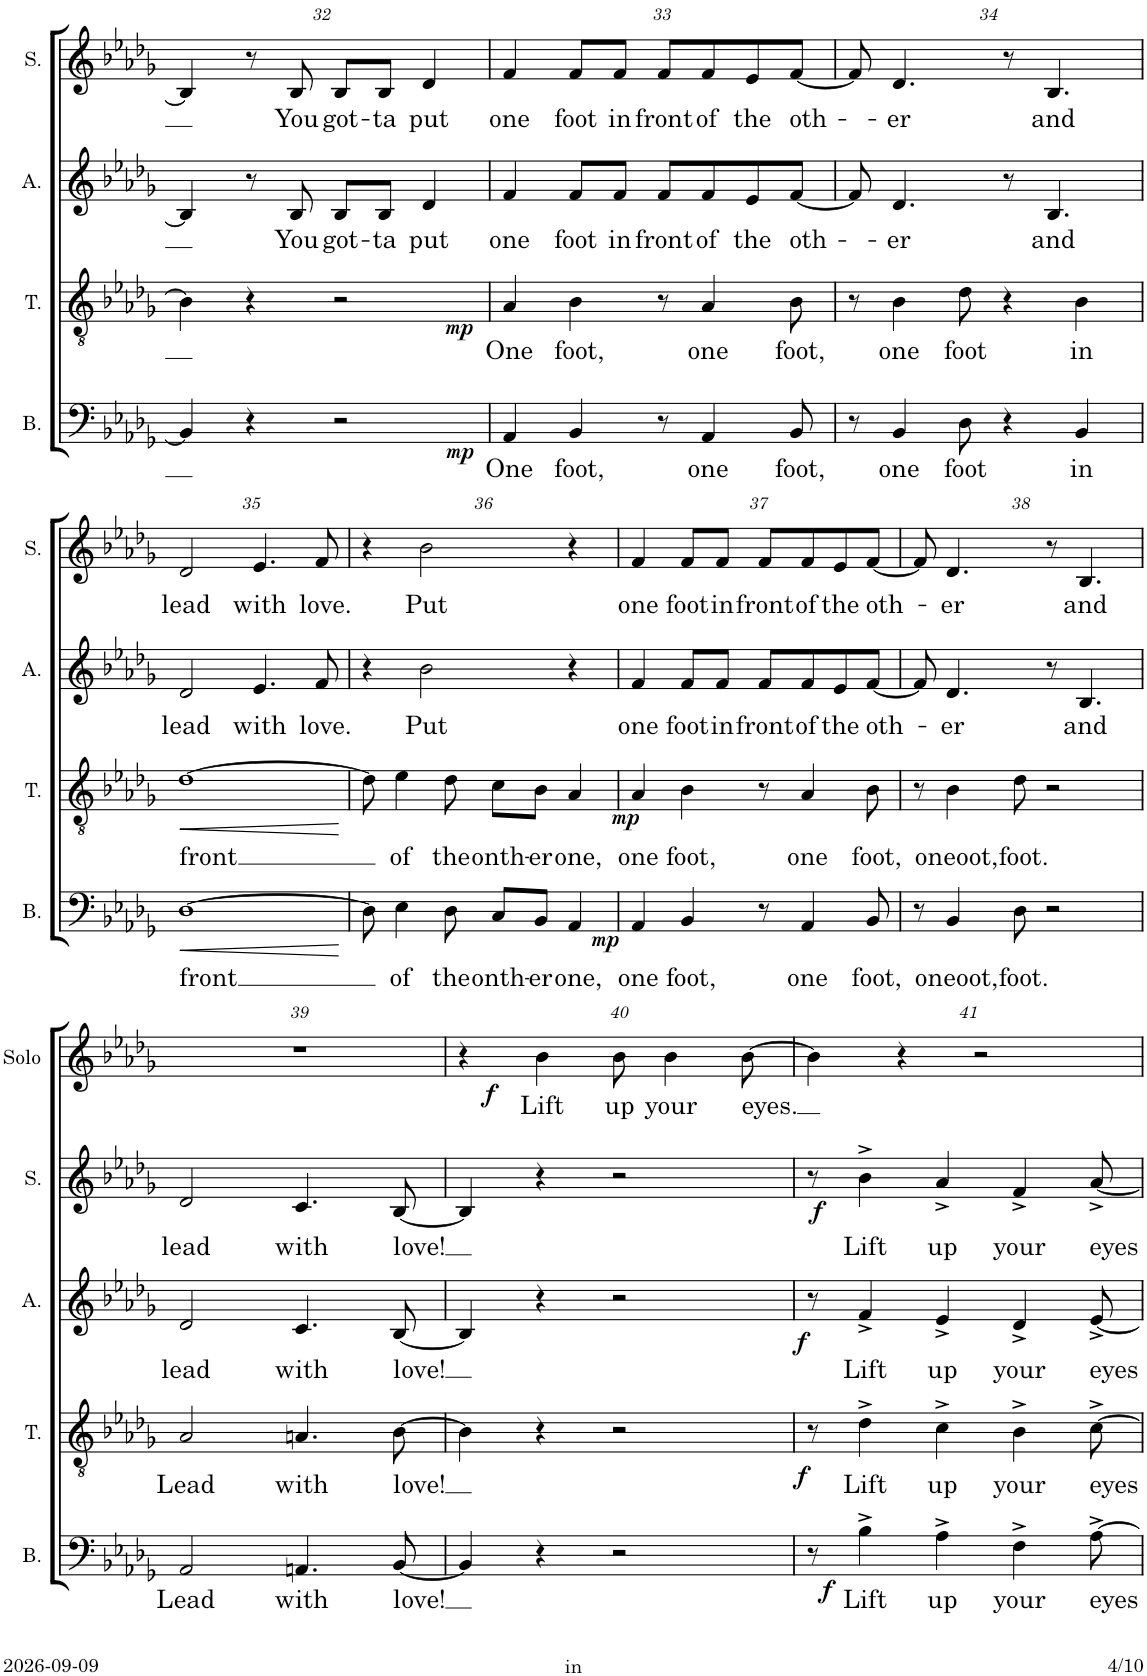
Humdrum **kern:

**kern	**text	**dynam	**kern	**text	**dynam	**kern	**text	**dynam	**kern	**text	**dynam	**kern	**text	**dynam
*part5	*part5	*part5	*part4	*part4	*part4	*part3	*part3	*part3	*part2	*part2	*part2	*part1	*part1	*part1
*staff5	*staff5	*staff5	*staff4	*staff4	*staff4	*staff3	*staff3	*staff3	*staff2	*staff2	*staff2	*staff1	*staff1	*staff1
*I"Bass	*	*	*I"Tenor	*	*	*I"Alto	*	*	*I"Soprano	*	*	*I"Solo	*	*
*I'B.	*	*	*I'T.	*	*	*I'A.	*	*	*I'S.	*	*	*I'Solo	*	*
!!LO:PB:g=z
*clefF4	*	*	*clefGv2	*	*	*clefG2	*	*	*clefG2	*	*	*clefG2	*	*
*k[b-e-a-d-g-]	*	*	*k[b-e-a-d-g-]	*	*	*k[b-e-a-d-g-]	*	*	*k[b-e-a-d-g-]	*	*	*k[b-e-a-d-g-]	*	*
*M4/4	*	*	*M4/4	*	*	*M4/4	*	*	*M4/4	*	*	*M4/4	*	*
=32	=32	=32	=32	=32	=32	=32	=32	=32	=32	=32	=32	=32	=32	=32
4BB-/]	.	.	4B-\]	.	.	4B-/]	.	.	4B-/]	.	.	1r	.	.
4r	.	.	4r	.	.	8r	.	.	8r	.	.	.	.	.
!	!	!	!	!	!	!	!LO:LY:b	!	!	!LO:LY:b	!	!	!	!
.	.	.	.	.	.	8B-/	You	.	8B-/	You	.	.	.	.
!	!	!	!	!	!	!	!LO:LY:b	!	!	!LO:LY:b	!	!	!	!
2r	.	.	2r	.	.	8B-/L	got-	.	8B-/L	got-	.	.	.	.
!	!	!	!	!	!	!	!LO:LY:b	!	!	!LO:LY:b	!	!	!	!
.	.	.	.	.	.	8B-/J	-ta	.	8B-/J	-ta	.	.	.	.
!	!	!	!	!	!	!	!LO:LY:b	!	!	!LO:LY:b	!	!	!	!
.	.	.	.	.	.	4d-/	put	.	4d-/	put	.	.	.	.
=33	=33	=33	=33	=33	=33	=33	=33	=33	=33	=33	=33	=33	=33	=33
!	!LO:LY:b	!LO:DY:b	!	!LO:LY:b	!LO:DY:b	!	!LO:LY:b	!	!	!LO:LY:b	!	!	!	!
4AA-/	One	mp	4A-/	One	mp	4f/	one	.	4f/	one	.	1r	.	.
!	!LO:LY:b	!	!	!LO:LY:b	!	!	!LO:LY:b	!	!	!LO:LY:b	!	!	!	!
4BB-/	foot,	.	4B-\	foot,	.	8f/L	foot	.	8f/L	foot	.	.	.	.
!	!	!	!	!	!	!	!LO:LY:b	!	!	!LO:LY:b	!	!	!	!
.	.	.	.	.	.	8f/J	in	.	8f/J	in	.	.	.	.
!	!	!	!	!	!	!	!LO:LY:b	!	!	!LO:LY:b	!	!	!	!
8r	.	.	8r	.	.	8f/L	front	.	8f/L	front	.	.	.	.
!	!LO:LY:b	!	!	!LO:LY:b	!	!	!LO:LY:b	!	!	!LO:LY:b	!	!	!	!
4AA-/	one	.	4A-/	one	.	8f/	of	.	8f/	of	.	.	.	.
!	!	!	!	!	!	!	!LO:LY:b	!	!	!LO:LY:b	!	!	!	!
.	.	.	.	.	.	8e-/	the	.	8e-/	the	.	.	.	.
!	!LO:LY:b	!	!	!LO:LY:b	!	!	!LO:LY:b	!	!	!LO:LY:b	!	!	!	!
8BB-/	foot,	.	8B-\	foot,	.	[8f/J	oth-	.	[8f/J	oth-	.	.	.	.
=34	=34	=34	=34	=34	=34	=34	=34	=34	=34	=34	=34	=34	=34	=34
8r	.	.	8r	.	.	8f/]	.	.	8f/]	.	.	1r	.	.
!	!LO:LY:b	!	!	!LO:LY:b	!	!	!LO:LY:b	!	!	!LO:LY:b	!	!	!	!
4BB-/	one	.	4B-\	one	.	4.d-/	-er	.	4.d-/	-er	.	.	.	.
!	!LO:LY:b	!	!	!LO:LY:b	!	!	!	!	!	!	!	!	!	!
8D-\	foot	.	8d-\	foot	.	.	.	.	.	.	.	.	.	.
4r	.	.	4r	.	.	8r	.	.	8r	.	.	.	.	.
!	!	!	!	!	!	!	!LO:LY:b	!	!	!LO:LY:b	!	!	!	!
.	.	.	.	.	.	4.B-/	and	.	4.B-/	and	.	.	.	.
!	!LO:LY:b	!	!	!LO:LY:b	!	!	!	!	!	!	!	!	!	!
4BB-/	in	.	4B-\	in	.	.	.	.	.	.	.	.	.	.
!!LO:LB:g=z
=35	=35	=35	=35	=35	=35	=35	=35	=35	=35	=35	=35	=35	=35	=35
!	!LO:LY:b	!LO:HP:b	!	!LO:LY:b	!LO:HP:b	!	!LO:LY:b	!	!	!LO:LY:b	!	!	!	!
[1D-	front	<	[1d-	front	<	2d-/	lead	.	2d-/	lead	.	1r	.	.
!	!	!	!	!	!	!	!LO:LY:b	!	!	!LO:LY:b	!	!	!	!
.	.	.	.	.	.	4.e-/	with	.	4.e-/	with	.	.	.	.
!	!	!	!	!	!	!	!LO:LY:b	!	!	!LO:LY:b	!	!	!	!
.	.	.	.	.	.	8f/	love.	.	8f/	love.	.	.	.	.
.	.	[	.	.	[	.	.	.	.	.	.	.	.	.
=36	=36	=36	=36	=36	=36	=36	=36	=36	=36	=36	=36	=36	=36	=36
8D-\]	.	.	8d-\]	.	.	4r	.	.	4r	.	.	1r	.	.
!	!LO:LY:b	!	!	!LO:LY:b	!	!	!	!	!	!	!	!	!	!
4E-\	of	.	4e-\	of	.	.	.	.	.	.	.	.	.	.
!	!	!	!	!	!	!	!LO:LY:b	!	!	!LO:LY:b	!	!	!	!
.	.	.	.	.	.	2b-\	Put	.	2b-\	Put	.	.	.	.
!	!LO:LY:b	!	!	!LO:LY:b	!	!	!	!	!	!	!	!	!	!
8D-\	the	.	8d-\	the	.	.	.	.	.	.	.	.	.	.
!	!LO:LY:b	!	!	!LO:LY:b	!	!	!	!	!	!	!	!	!	!
8C/L	onth-	.	8c\L	onth-	.	.	.	.	.	.	.	.	.	.
!	!LO:LY:b	!	!	!LO:LY:b	!	!	!	!	!	!	!	!	!	!
8BB-/J	-er	.	8B-\J	-er	.	.	.	.	.	.	.	.	.	.
!	!LO:LY:b	!	!	!LO:LY:b	!LO:DY:b	!	!	!	!	!	!	!	!	!
4AA-/	one,	.	4A-/	one,	mp	4r	.	.	4r	.	.	.	.	.
=37	=37	=37	=37	=37	=37	=37	=37	=37	=37	=37	=37	=37	=37	=37
!	!LO:LY:b	!LO:DY:b	!	!LO:LY:b	!	!	!LO:LY:b	!	!	!LO:LY:b	!	!	!	!
4AA-/	one	mp	4A-/	one	.	4f/	one	.	4f/	one	.	1r	.	.
!	!LO:LY:b	!	!	!LO:LY:b	!	!	!LO:LY:b	!	!	!LO:LY:b	!	!	!	!
4BB-/	foot,	.	4B-\	foot,	.	8f/L	foot	.	8f/L	foot	.	.	.	.
!	!	!	!	!	!	!	!LO:LY:b	!	!	!LO:LY:b	!	!	!	!
.	.	.	.	.	.	8f/J	in	.	8f/J	in	.	.	.	.
!	!	!	!	!	!	!	!LO:LY:b	!	!	!LO:LY:b	!	!	!	!
8r	.	.	8r	.	.	8f/L	front	.	8f/L	front	.	.	.	.
!	!LO:LY:b	!	!	!LO:LY:b	!	!	!LO:LY:b	!	!	!LO:LY:b	!	!	!	!
4AA-/	one	.	4A-/	one	.	8f/	of	.	8f/	of	.	.	.	.
!	!	!	!	!	!	!	!LO:LY:b	!	!	!LO:LY:b	!	!	!	!
.	.	.	.	.	.	8e-/	the	.	8e-/	the	.	.	.	.
!	!LO:LY:b	!	!	!LO:LY:b	!	!	!LO:LY:b	!	!	!LO:LY:b	!	!	!	!
8BB-/	foot,	.	8B-\	foot,	.	[8f/J	oth-	.	[8f/J	oth-	.	.	.	.
=38	=38	=38	=38	=38	=38	=38	=38	=38	=38	=38	=38	=38	=38	=38
8r	.	.	8r	.	.	8f/]	.	.	8f/]	.	.	1r	.	.
!	!LO:LY:b	!	!	!LO:LY:b	!	!	!LO:LY:b	!	!	!LO:LY:b	!	!	!	!
4BB-/	oneoot,	.	4B-\	oneoot,	.	4.d-/	-er	.	4.d-/	-er	.	.	.	.
!	!LO:LY:b	!	!	!LO:LY:b	!	!	!	!	!	!	!	!	!	!
8D-\	foot.	.	8d-\	foot.	.	.	.	.	.	.	.	.	.	.
2r	.	.	2r	.	.	8r	.	.	8r	.	.	.	.	.
!	!	!	!	!	!	!	!LO:LY:b	!	!	!LO:LY:b	!	!	!	!
.	.	.	.	.	.	4.B-/	and	.	4.B-/	and	.	.	.	.
!!LO:LB:g=z
=39	=39	=39	=39	=39	=39	=39	=39	=39	=39	=39	=39	=39	=39	=39
!	!LO:LY:b	!	!	!LO:LY:b	!	!	!LO:LY:b	!	!	!LO:LY:b	!	!	!	!
2AA-/	Lead	.	2A-/	Lead	.	2d-/	lead	.	2d-/	lead	.	1r	.	.
!	!LO:LY:b	!	!	!LO:LY:b	!	!	!LO:LY:b	!	!	!LO:LY:b	!	!	!	!
4.AAn/	with	.	4.An/	with	.	4.c/	with	.	4.c/	with	.	.	.	.
!	!LO:LY:b	!	!	!LO:LY:b	!	!	!LO:LY:b	!	!	!LO:LY:b	!	!	!	!
[8BB-/	love!	.	[8B-\	love!	.	[8B-/	love!	.	[8B-/	love!	.	.	.	.
=40	=40	=40	=40	=40	=40	=40	=40	=40	=40	=40	=40	=40	=40	=40
4BB-/]	.	.	4B-\]	.	.	4B-/]	.	.	4B-/]	.	.	4r	.	.
!	!	!	!	!	!	!	!	!	!	!	!	!	!LO:LY:b	!LO:DY:b
4r	.	.	4r	.	.	4r	.	.	4r	.	.	4b-\	Lift	f
!	!	!	!	!	!	!	!	!	!	!	!	!	!LO:LY:b	!
2r	.	.	2r	.	.	2r	.	.	2r	.	.	8b-\	up	.
!	!	!	!	!	!	!	!	!	!	!	!	!	!LO:LY:b	!
.	.	.	.	.	.	.	.	.	.	.	.	4b-\	your	.
!	!	!	!	!	!	!	!	!	!	!	!	!	!LO:LY:b	!
.	.	.	.	.	.	.	.	.	.	.	.	[8b-\	eyes.	.
=41	=41	=41	=41	=41	=41	=41	=41	=41	=41	=41	=41	=41	=41	=41
!	!	!	!	!	!LO:DY:b	!	!	!LO:DY:b	!	!	!	!	!	!
8r	.	.	8r	.	f	8r	.	f	8r	.	.	4b-\]	.	.
!	!LO:LY:b	!LO:DY:b	!	!LO:LY:b	!	!	!LO:LY:b	!	!	!LO:LY:b	!LO:DY:b	!	!	!
4B-^\	Lift	f	4d-^\	Lift	.	4f^/	Lift	.	4b-^\	Lift	f	.	.	.
.	.	.	.	.	.	.	.	.	.	.	.	4r	.	.
!	!LO:LY:b	!	!	!LO:LY:b	!	!	!LO:LY:b	!	!	!LO:LY:b	!	!	!	!
4A-^\	up	.	4c^\	up	.	4e-^/	up	.	4a-^/	up	.	.	.	.
.	.	.	.	.	.	.	.	.	.	.	.	2r	.	.
!	!LO:LY:b	!	!	!LO:LY:b	!	!	!LO:LY:b	!	!	!LO:LY:b	!	!	!	!
4F^\	your	.	4B-^\	your	.	4d-^/	your	.	4f^/	your	.	.	.	.
!	!LO:LY:b	!	!	!LO:LY:b	!	!	!LO:LY:b	!	!	!LO:LY:b	!	!	!	!
[8A-^\	eyes	.	[8c^\	eyes	.	[8e-^/	eyes	.	[8a-^/	eyes	.	.	.	.
=	=	=	=	=	=	=	=	=	=	=	=	=	=	=
*-	*-	*-	*-	*-	*-	*-	*-	*-	*-	*-	*-	*-	*-	*-
